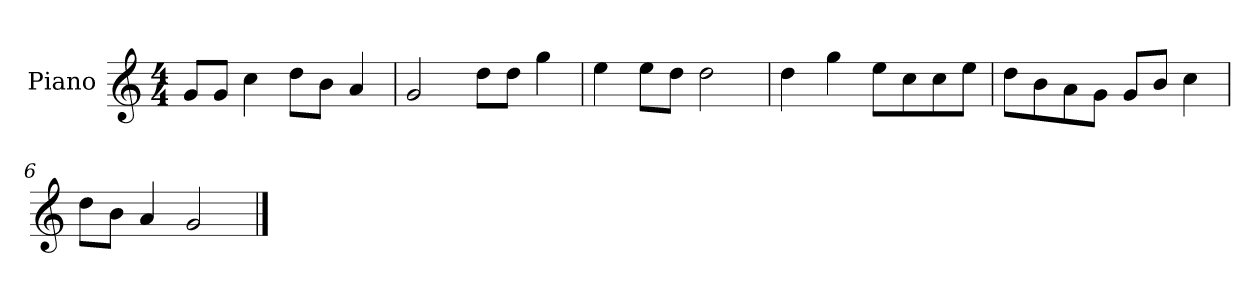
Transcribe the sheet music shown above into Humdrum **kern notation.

**kern
*part1
*staff1
*I"Piano
*I'P-no
*clefG2
*k[]
*M4/4
*MM90
=1
8g/L
8g/J
4cc\
8dd\L
8b\J
4a/
=2
2g/
8dd\L
8dd\J
4gg\
=3
4ee\
8ee\L
8dd\J
2dd\
=4
4dd\
4gg\
8ee\L
8cc\
8cc\
8ee\J
=5
8dd\L
8b\
8a\
8g\J
8g/L
8b/J
4cc\
=6
8dd\L
8b\J
4a/
2g/
==
*-
